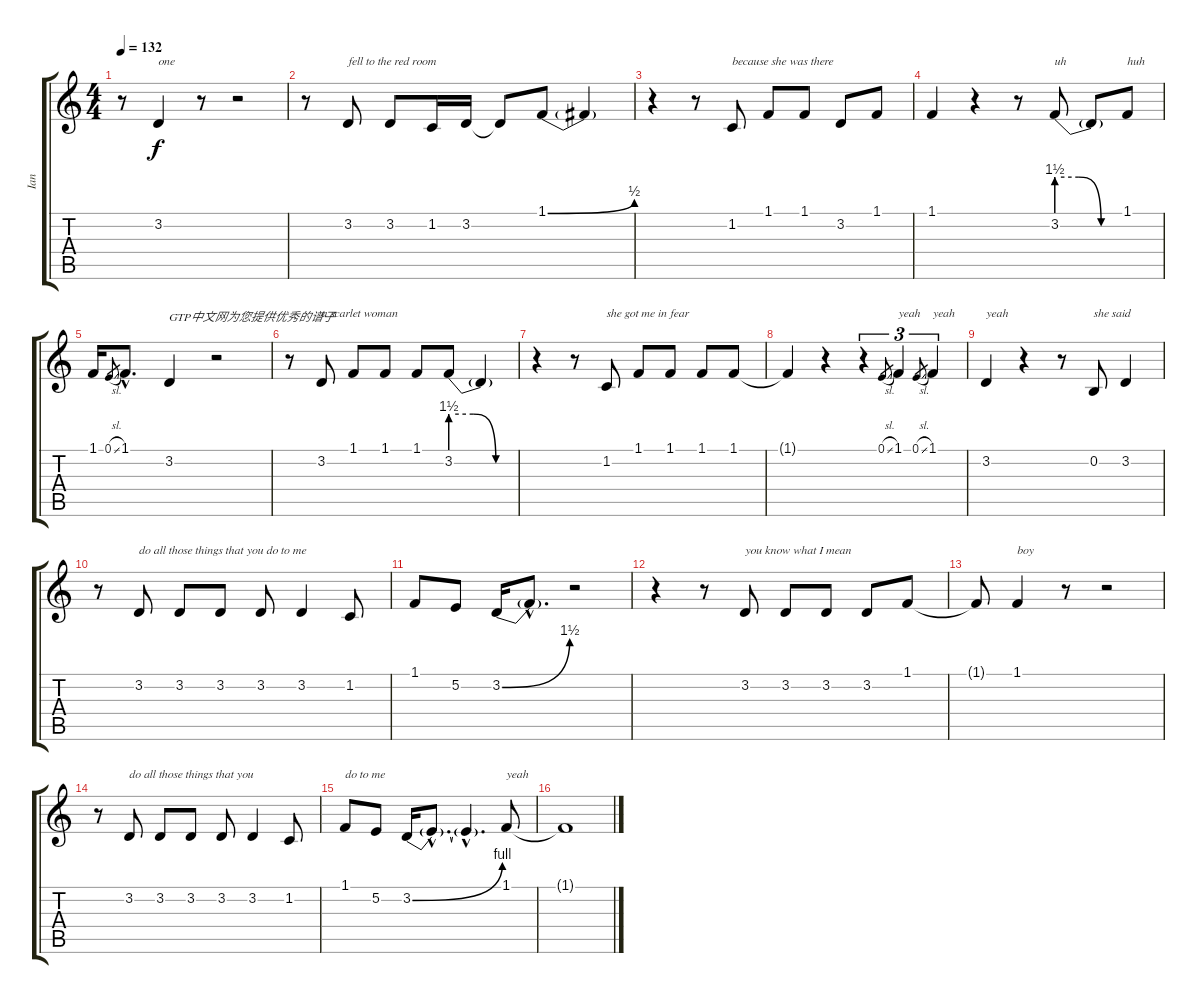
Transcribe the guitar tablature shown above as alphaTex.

\track ("Ian" "Ian") {instrument lead6voice}
\staff {score tabs}
\tuning (E4 B3 G3 D3 A2 E2) {hide}
\ts (4 4)
\tempo 132
\clef g2
\ks c
r.8{dy f} 3.2.4{txt "one"} r.8 r.2 |
r.8 3.2.8{txt "fell to the red room"} 3.2.8 1.2.16 3.2.16 3.2{t}.8 1.1{be (bend 0 0 60 2)}.8 1.1{t}.4 |
r.4 r.8 1.2.8{txt "because she was there"} 1.1.8 1.1.8 3.2.8 1.1.8 |
1.1.4 r.4 r.8 3.2{be (custom 0 6 20 6 40 0 60 0)}.8{txt "uh"} 3.2{t}.8 1.1.8{txt "huh"} |
1.1.16 0.1{sl}.8{gr} 1.1{hac}.8{d} 3.2.4{txt "GTP中文网为您提供优秀的谱子"} r.2 |
r.8 3.2.8{txt "a scarlet woman"} 1.1.8 1.1.8 1.1.8 3.2{be (custom 0 6 20 6 40 0 60 0)}.8 3.2{t}.4 |
r.4 r.8 1.2.8{txt "she got me in fear"} 1.1.8 1.1.8 1.1.8 1.1.8 |
1.1{t}.4 r.4 r.4{tu (3 2)} 0.1{sl}.8{gr} 1.1.4{tu (3 2) txt "yeah"} 0.1{sl}.8{gr} 1.1.4{tu (3 2) txt "yeah"} |
3.2.4{txt "yeah"} r.4 r.8 0.2.8{txt "she said"} 3.2.4 |
r.8 3.2.8{txt "do all those things that you do to me"} 3.2.8 3.2.8 3.2.8 3.2.4 1.2.8 |
1.1.8 5.2.8 3.2{be (bend 0 0 60 6)}.16 3.2{hac t}.8{d} r.2 |
r.4 r.8 3.2.8{txt "you know what I mean"} 3.2.8 3.2.8 3.2.8 1.1.8 |
1.1{t}.8 1.1.4{txt "boy"} r.8 r.2 |
r.8 3.2.8{txt "do all those things that you"} 3.2.8 3.2.8 3.2.8 3.2.4 1.2.8 |
1.1.8{txt "do to me"} 5.2.8 3.2{be (bend 0 0 60 4)}.16 3.2{hac t}.8{d} 3.2{hac t}.4{d} 1.1.8{txt "yeah"} |
1.1{t}.1
